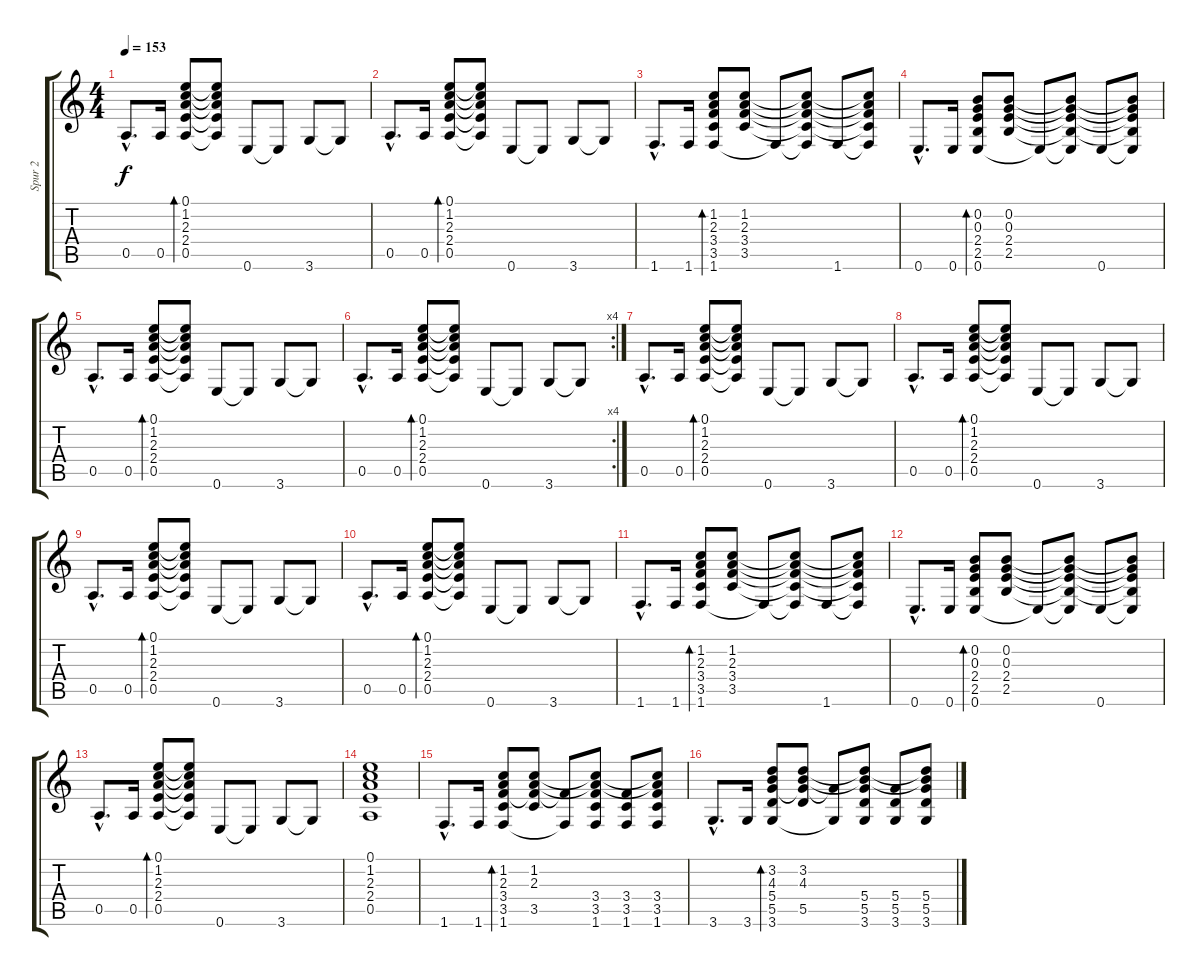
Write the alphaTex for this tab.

\track ("Spur 2" "Spur 2") {instrument electricguitarclean}
\staff {score tabs}
\tuning (E4 B3 G3 D3 A2 E2) {hide}
\ts (4 4)
\tempo 153
\clef g2
\ks c
0.5{hac}.8{d dy f} 0.5.16 (0.1 1.2 2.3 2.4 0.5).8{bd 480} (0.1{t} 1.2{t} 2.3{t} 2.4{t} 0.5{t}).8 0.6.8 0.6{t}.8 3.6.8 3.6{t}.8 |
0.5{hac}.8{d} 0.5.16 (0.1 1.2 2.3 2.4 0.5).8{bd 480} (0.1{t} 1.2{t} 2.3{t} 2.4{t} 0.5{t}).8 0.6.8 0.6{t}.8 3.6.8 3.6{t}.8 |
1.6{hac}.8{d} 1.6.16 (1.2 2.3 3.4 3.5 1.6).8{bd 480} (1.2 2.3 3.4 3.5).8 1.6{t}.8 (1.2{t} 2.3{t} 3.4{t} 3.5{t} 1.6{t}).8 1.6.8 (1.2{t} 2.3{t} 3.4{t} 3.5{t} 1.6{t}).8 |
0.6{hac}.8{d} 0.6.16 (0.2 0.3 2.4 2.5 0.6).8{bd 480} (0.2 0.3 2.4 2.5).8 0.6{t}.8 (0.2{t} 0.3{t} 2.4{t} 2.5{t} 0.6{t}).8 0.6.8 (0.2{t} 0.3{t} 2.4{t} 2.5{t} 0.6{t}).8 |
0.5{hac}.8{d} 0.5.16 (0.1 1.2 2.3 2.4 0.5).8{bd 480} (0.1{t} 1.2{t} 2.3{t} 2.4{t} 0.5{t}).8 0.6.8 0.6{t}.8 3.6.8 3.6{t}.8 |
\rc 4
0.5{hac}.8{d} 0.5.16 (0.1 1.2 2.3 2.4 0.5).8{bd 480} (0.1{t} 1.2{t} 2.3{t} 2.4{t} 0.5{t}).8 0.6.8 0.6{t}.8 3.6.8 3.6{t}.8 |
0.5{hac}.8{d} 0.5.16 (0.1 1.2 2.3 2.4 0.5).8{bd 480} (0.1{t} 1.2{t} 2.3{t} 2.4{t} 0.5{t}).8 0.6.8 0.6{t}.8 3.6.8 3.6{t}.8 |
0.5{hac}.8{d} 0.5.16 (0.1 1.2 2.3 2.4 0.5).8{bd 480} (0.1{t} 1.2{t} 2.3{t} 2.4{t} 0.5{t}).8 0.6.8 0.6{t}.8 3.6.8 3.6{t}.8 |
0.5{hac}.8{d} 0.5.16 (0.1 1.2 2.3 2.4 0.5).8{bd 480} (0.1{t} 1.2{t} 2.3{t} 2.4{t} 0.5{t}).8 0.6.8 0.6{t}.8 3.6.8 3.6{t}.8 |
0.5{hac}.8{d} 0.5.16 (0.1 1.2 2.3 2.4 0.5).8{bd 480} (0.1{t} 1.2{t} 2.3{t} 2.4{t} 0.5{t}).8 0.6.8 0.6{t}.8 3.6.8 3.6{t}.8 |
1.6{hac}.8{d} 1.6.16 (1.2 2.3 3.4 3.5 1.6).8{bd 480} (1.2 2.3 3.4 3.5).8 1.6{t}.8 (1.2{t} 2.3{t} 3.4{t} 3.5{t} 1.6{t}).8 1.6.8 (1.2{t} 2.3{t} 3.4{t} 3.5{t} 1.6{t}).8 |
0.6{hac}.8{d} 0.6.16 (0.2 0.3 2.4 2.5 0.6).8{bd 480} (0.2 0.3 2.4 2.5).8 0.6{t}.8 (0.2{t} 0.3{t} 2.4{t} 2.5{t} 0.6{t}).8 0.6.8 (0.2{t} 0.3{t} 2.4{t} 2.5{t} 0.6{t}).8 |
0.5{hac}.8{d} 0.5.16 (0.1 1.2 2.3 2.4 0.5).8{bd 480} (0.1{t} 1.2{t} 2.3{t} 2.4{t} 0.5{t}).8 0.6.8 0.6{t}.8 3.6.8 3.6{t}.8 |
(0.1 1.2 2.3 2.4 0.5).1 |
\section ("" "")
1.6{hac}.8{d} 1.6.16 (1.2 2.3 3.4 3.5 1.6).8{bd 480} (1.2 2.3 3.4{t} 3.5).8 (3.4{t} 1.6{t}).8 (1.2{t} 2.3{t} 3.4 3.5 1.6).8 (3.4 3.5 1.6).8 (1.2{t} 2.3{t} 3.4 3.5 1.6).8 |
3.6{hac}.8{d} 3.6.16 (3.2 4.3 5.4 5.5 3.6).8{bd 480} (3.2 4.3 5.4{t} 5.5).8 (5.4{t} 3.6{t}).8 (3.2{t} 4.3{t} 5.4 5.5 3.6).8 (5.4 5.5 3.6).8 (3.2{t} 4.3{t} 5.4 5.5 3.6).8
